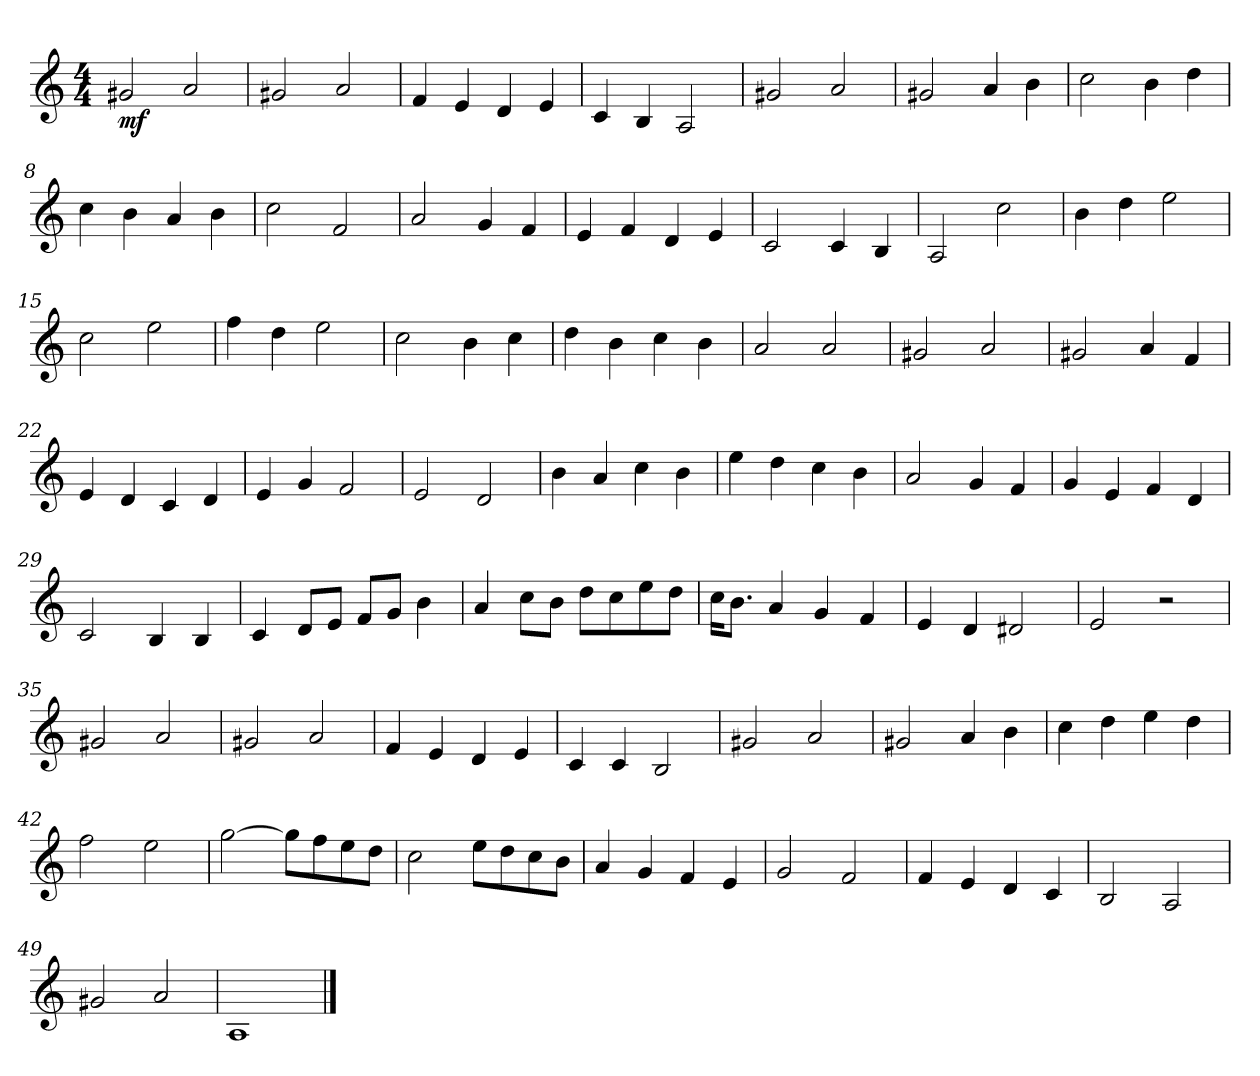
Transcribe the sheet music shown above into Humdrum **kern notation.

**kern	**dynam
*part1	*part1
*staff1	*staff1
!!LO:PB:g=z
*clefG2	*
*k[]	*
*a:	*
*M4/4	*
*MM100	*
=1	=1
2g#Xi/	mf
2ai/	.
=2	=2
2g#Xi/	.
2ai/	.
=3	=3
4fi/	.
4ei/	.
4di/	.
4ei/	.
=4	=4
4ci/	.
4Bi/	.
2Ai/	.
=5	=5
2g#Xi/	.
2ai/	.
=6	=6
2g#Xi/	.
4ai/	.
4bi\	.
!!LO:LB:g=z
=7	=7
2cci\	.
4bi\	.
4ddi\	.
=8	=8
4cci\	.
4bi\	.
4ai/	.
4bi\	.
=9	=9
2cci\	.
2fi/	.
=10	=10
2ai/	.
4gi/	.
4fi/	.
=11	=11
4ei/	.
4fi/	.
4di/	.
4ei/	.
=12	=12
2ci/	.
4ci/	.
4Bi/	.
=13	=13
2Ai/	.
2cci\	.
!!LO:LB:g=z
=14	=14
4bi\	.
4ddi\	.
2eei\	.
=15	=15
2cci\	.
2eei\	.
=16	=16
4ffi\	.
4ddi\	.
2eei\	.
=17	=17
2cci\	.
4bi\	.
4cci\	.
=18	=18
4ddi\	.
4bi\	.
4cci\	.
4bi\	.
=19	=19
2ai/	.
2ai/	.
=20	=20
2g#Xi/	.
2ai/	.
!!LO:LB:g=z
=21	=21
2g#Xi/	.
4ai/	.
4fi/	.
=22	=22
4ei/	.
4di/	.
4ci/	.
4di/	.
=23	=23
4ei/	.
4gi/	.
2fi/	.
=24	=24
2ei/	.
2di/	.
=25	=25
4bi\	.
4ai/	.
4cci\	.
4bi\	.
=26	=26
4eei\	.
4ddi\	.
4cci\	.
4bi\	.
!!LO:LB:g=z
=27	=27
2ai/	.
4gi/	.
4fi/	.
=28	=28
4gi/	.
4ei/	.
4fi/	.
4di/	.
=29	=29
2ci/	.
4Bi/	.
4Bi/	.
=30	=30
4ci/	.
8di/L	.
8ei/J	.
8fi/L	.
8gi/J	.
4bi\	.
=31	=31
4ai/	.
8cci\L	.
8bi\J	.
8ddi\L	.
8cci\	.
8eei\	.
8ddi\J	.
=32	=32
16cci\KL	.
8.bi\J	.
4ai/	.
4gi/	.
4fi/	.
!!LO:LB:g=z
=33	=33
4ei/	.
4di/	.
2d#Xi/	.
=34	=34
2ei/	.
2r	.
=35	=35
2g#Xi/	.
2ai/	.
=36	=36
2g#Xi/	.
2ai/	.
=37	=37
4fi/	.
4ei/	.
4di/	.
4ei/	.
=38	=38
4ci/	.
4ci/	.
2Bi/	.
=39	=39
2g#Xi/	.
2ai/	.
!!LO:LB:g=z
=40	=40
2g#Xi/	.
4ai/	.
4bi\	.
=41	=41
4cci\	.
4ddi\	.
4eei\	.
4ddi\	.
=42	=42
2ffi\	.
2eei\	.
=43	=43
[>2ggi\	.
8ggi\L]	.
8ffi\	.
8eei\	.
8ddi\J	.
=44	=44
2cci\	.
8eei\L	.
8ddi\	.
8cci\	.
8bi\J	.
!!LO:LB:g=z
=45	=45
4ai/	.
4gi/	.
4fi/	.
4ei/	.
=46	=46
2gi/	.
2fi/	.
=47	=47
4fi/	.
4ei/	.
4di/	.
4ci/	.
=48	=48
2Bi/	.
2Ai/	.
=49	=49
2g#Xi/	.
2ai/	.
=50	=50
1Ai	.
==	==
*-	*-
